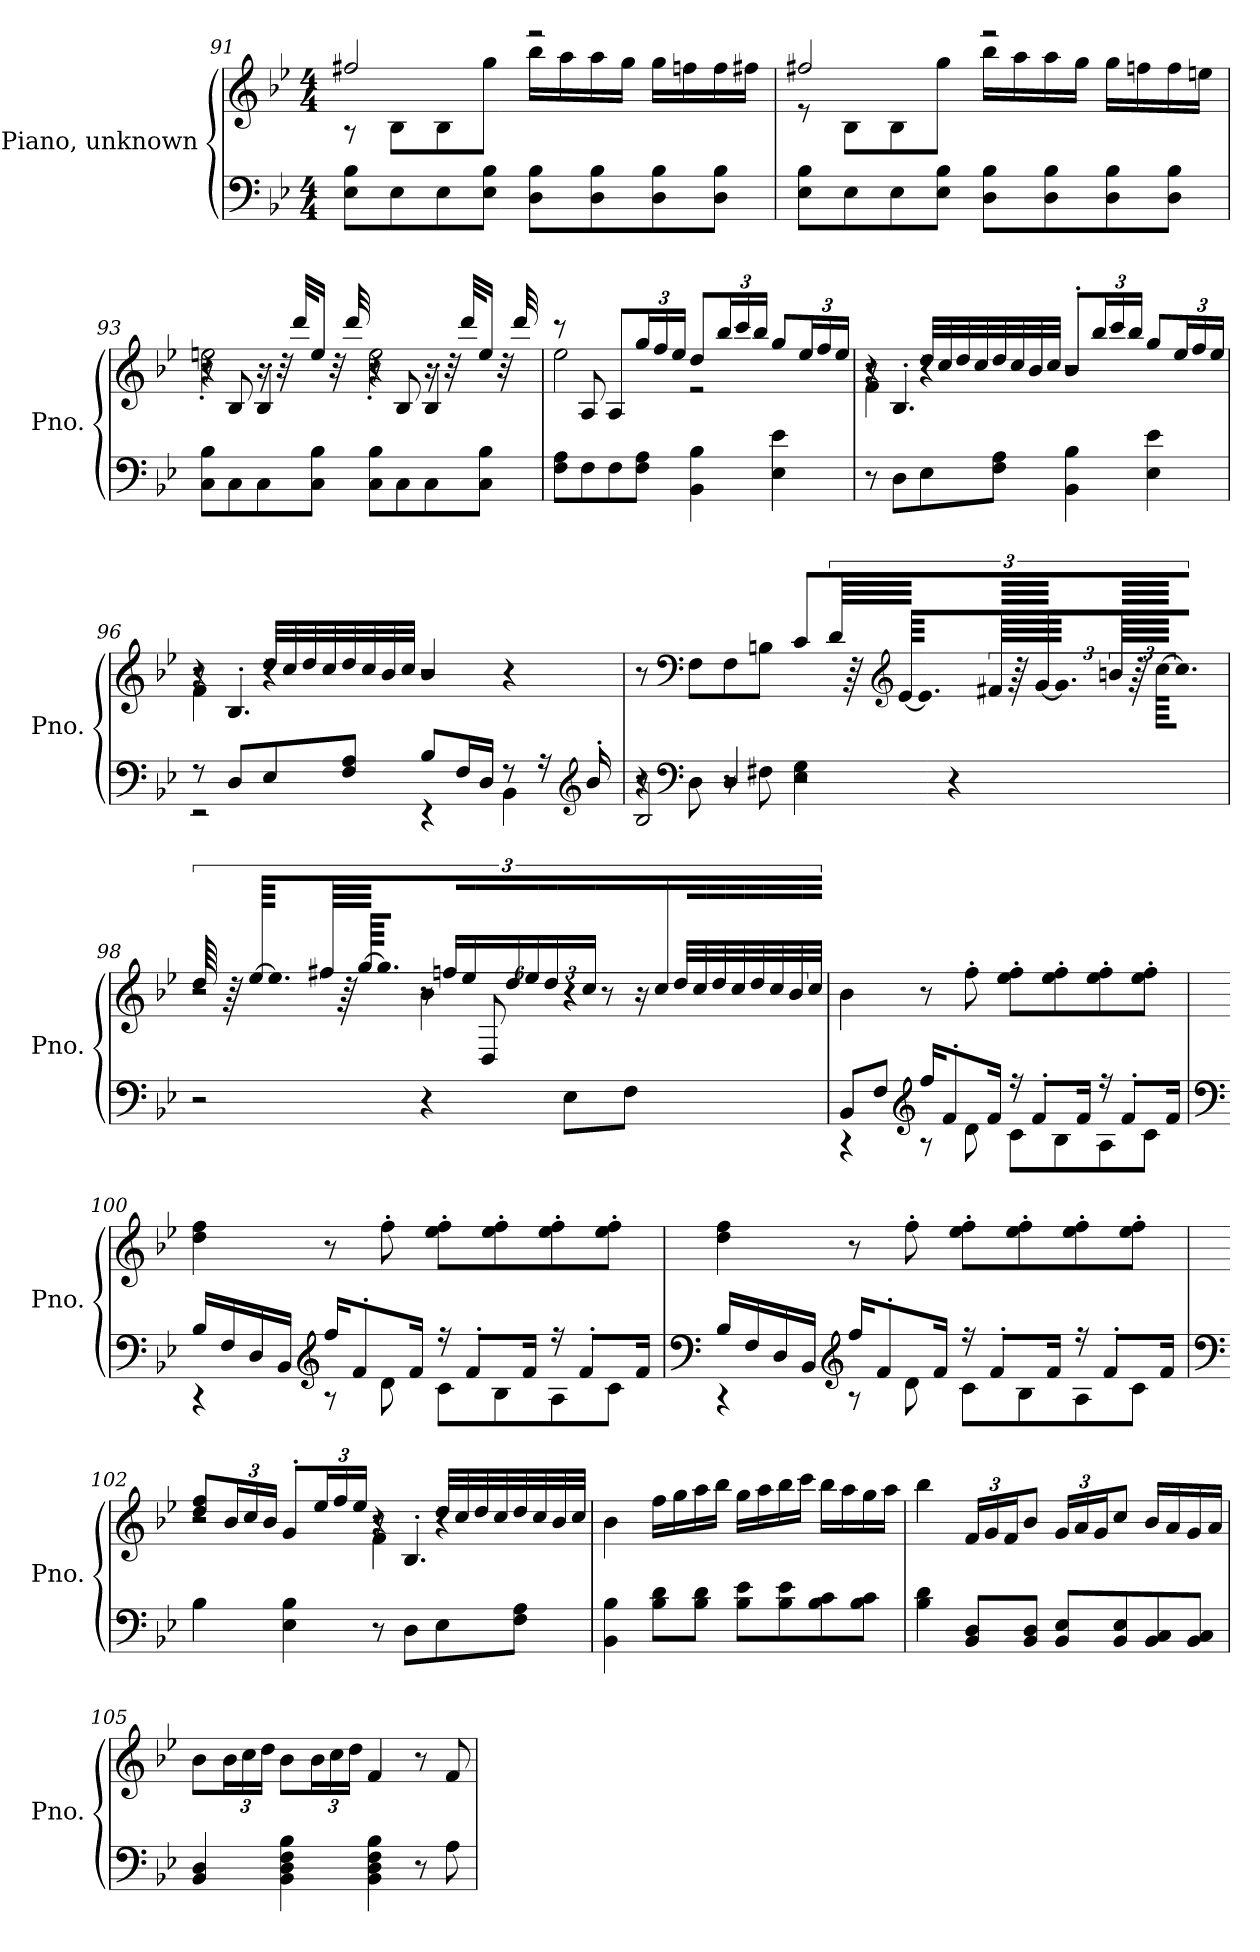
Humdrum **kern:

**kern	**kern
*part1	*part1
*staff2	*staff1
*I"Piano, unknown	*
*I'Pno.	*
!!LO:LB:g=z
*clefF4	*clefG2
*k[b-e-]	*k[b-e-]
*M4/4	*M4/4
=91	=91
*	*^
8E-\ 8B-\L	2ff#X/	8r
8E-\	.	8B-\L
8E-\	.	8B-\
8E-\ 8B-\J	.	8gg\J
8D\ 8B-\L	2r	16bb-\LL
.	.	16aa\
8D\ 8B-\	.	16aa\
.	.	16gg\JJ
8D\ 8B-\	.	16gg\LL
.	.	16ffn\
8D\ 8B-\J	.	16ff\
.	.	16ff#X\JJ
=92	=92	=92
8E-\ 8B-\L	2ff#X/	8r
8E-\	.	8B-\L
8E-\	.	8B-\
8E-\ 8B-\J	.	8gg\J
8D\ 8B-\L	2r	16bb-\LL
.	.	16aa\
8D\ 8B-\	.	16aa\
.	.	16gg\JJ
8D\ 8B-\	.	16gg\LL
.	.	16ffn\
8D\ 8B-\J	.	16ff\
.	.	16een\JJ
!!LO:LB:g=z
=93	=93	=93
*	*	*^
8C\ 8B-\L	8r	2een'\	4r
8C\	8B-/	.	.
8C\	16r	.	4B-'/
.	32r	.	.
.	32ddd/KLL	.	.
8C\ 8B-\J	16ee/JJ	.	.
.	32r	.	.
.	32ddd/	.	.
8C\ 8B-\L	8r	2ee'\	4r
8C\	8B-/	.	.
8C\	16r	.	4B-'/
.	32r	.	.
.	32ddd/KLL	.	.
8C\ 8B-\J	16ee/JJ	.	.
.	32r	.	.
.	32ddd/	.	.
*	*	*v	*v
=94	=94	=94
8F\ 8A\L	8r	2ee-\
8F\	8A/	.
8F\	8A/L	.
*	*Xbrackettup	*
8F\ 8A\J	24gg/L	.
.	24ff/	.
.	24ee-/JJ	.
4BB-\ 4B-\	8dd/L	2r
.	24bb-/L	.
.	24ccc/	.
.	24bb-/JJ	.
4E-\ 4e-\	8gg/L	.
.	24ee-/L	.
.	24ff/	.
.	24ee-/JJ	.
!!LO:LB:g=z
=95	=95	=95
*	*	*^
8r	4r	4f\	8r
8D\L	.	.	4.B-'/
8E-\	32dd/LLL	4r	.
.	32cc/	.	.
.	32dd/	.	.
.	32cc/	.	.
8F\ 8A\J	32dd/	.	.
.	32cc/	.	.
.	32b-/	.	.
.	32cc/JJJ	.	.
4BB-\ 4B-\	8b-'/L	2r	2r
.	24bb-/L	.	.
.	24ccc/	.	.
.	24bb-/JJ	.	.
4E-\ 4e-\	8gg/L	.	.
.	24ee-/L	.	.
.	24ff/	.	.
.	24ee-/JJ	.	.
=96	=96	=96	=96
*^	*	*	*
8r	2r	4r	4f\	8r
8D/L	.	.	.	4.B-'/
8E-/	.	32dd/LLL	4r	.
.	.	32cc/	.	.
.	.	32dd/	.	.
.	.	32cc/	.	.
8F/ 8A/J	.	32dd/	.	.
.	.	32cc/	.	.
.	.	32b-/	.	.
.	.	32cc/JJJ	.	.
8B-/L	4r	4b-/	2r	2r
16F/L	.	.	.	.
16D/JJ	.	.	.	.
8r	4BB-\	4r	.	.
16r	.	.	.	.
*clefG2	*	*	*	*
16b-'/	.	.	.	.
*	*	*v	*v	*v
!!LO:PB:g=z
=97	=97	=97
*	*^	*
2B-/	8r	4r	8r
*clefF4	*	*	*clefF4
.	8D\	.	8F\L
.	8r	4D/	8F\
.	8F#X\	.	8Bn\J
2r	4E-\ 4G\	2r	8c\L
*	*	*	*brackettup
.	.	.	96d\Jkkk
.	.	.	96r
*	*	*	*clefG2
.	.	.	[96e-/KKLL
.	.	.	16.e-/]
.	4r	.	96f#X/JJkk
.	.	.	96r
.	.	.	[96g/KKLL
.	.	.	16.g/]
.	.	.	96bn/JJkk
.	.	.	96r
.	.	.	[96cc\KKLL
.	.	.	16.cc\JJ]
*v	*v	*v	*
!!LO:LB:g=z
=98	=98
*	*^
*	*	*^
2r	96dd/	2r	2r
.	96r	.	.
.	[96ee-/KKLL	.	.
.	16.ee-/]	.	.
.	96ff#X/JJkk	.	.
.	96r	.	.
.	[96gg/KKLL	.	.
.	16.gg/JJ]	.	.
*	*Xbrackettup	*	*
.	24ffn/LL	.	.
.	24ee-/	.	.
.	24dd/	.	.
.	24ee-/	.	.
.	24dd/	.	.
.	24cc/JJ	.	.
4r	8r	4b-\	8r
.	16r	.	8D/
.	16cc/	.	.
8E-\L	32dd/LLL	4r	4r
.	32cc/	.	.
.	32dd/	.	.
.	32cc/	.	.
8F\J	32dd/	.	.
.	32cc/	.	.
.	32b-/	.	.
.	32cc/JJJ	.	.
*	*v	*v	*v
=99	=99
*^	*
8BB-/L	4r	4b-\
8F/J	.	.
*clefG2	*	*
16ff/KL	8r	8r
8f'/	.	.
.	8d\	8ff'\
16f/Jk	.	.
16r	8c\L	8ee-\' 8ff\'L
8f'/L	.	.
.	8B-\	8ee-\' 8ff\'
16f/Jk	.	.
16r	8A\	8ee-\' 8ff\'
8f'/L	.	.
.	8c\J	8ee-\' 8ff\'J
16f/Jk	.	.
!!LO:LB:g=z
=100	=100	=100
*clefF4	*	*
16B-/LL	4r	4dd\ 4ff\
16F/	.	.
16D/	.	.
16BB-/JJ	.	.
*clefG2	*	*
16ff/KL	8r	8r
8f'/	.	.
.	8d\	8ff'\
16f/Jk	.	.
16r	8c\L	8ee-\' 8ff\'L
8f'/L	.	.
.	8B-\	8ee-\' 8ff\'
16f/Jk	.	.
16r	8A\	8ee-\' 8ff\'
8f'/L	.	.
.	8c\J	8ee-\' 8ff\'J
16f/Jk	.	.
=101	=101	=101
*clefF4	*	*
16B-/LL	4r	4dd\ 4ff\
16F/	.	.
16D/	.	.
16BB-/JJ	.	.
*clefG2	*	*
16ff/KL	8r	8r
8f'/	.	.
.	8d\	8ff'\
16f/Jk	.	.
16r	8c\L	8ee-\' 8ff\'L
8f'/L	.	.
.	8B-\	8ee-\' 8ff\'
16f/Jk	.	.
16r	8A\	8ee-\' 8ff\'
8f'/L	.	.
.	8c\J	8ee-\' 8ff\'J
16f/Jk	.	.
*v	*v	*
!!LO:LB:g=z
=102	=102
*clefF4	*
*	*^
*	*	*^
4B-\	8dd/ 8ff/L	2r	2r
.	24b-/L	.	.
.	24cc/	.	.
.	24b-/JJ	.	.
4E-\ 4B-\	8g'/L	.	.
.	24ee-/L	.	.
.	24ff/	.	.
.	24ee-/JJ	.	.
8r	4r	4f\	8r
8D\L	.	.	4.B-'/
8E-\	32dd/LLL	4r	.
.	32cc/	.	.
.	32dd/	.	.
.	32cc/	.	.
8F\ 8A\J	32dd/	.	.
.	32cc/	.	.
.	32b-/	.	.
.	32cc/JJJ	.	.
*	*v	*v	*v
=103	=103
4BB-\ 4B-\	4b-\
8B-\ 8d\L	16ff\LL
.	16gg\
8B-\ 8d\J	16aa\
.	16bb-\JJ
8B-\ 8e-\L	16gg\LL
.	16aa\
8B-\ 8e-\	16bb-\
.	16ccc\JJ
8B-\ 8c\	16bb-\LL
.	16aa\
8B-\ 8c\J	16gg\
.	16aa\JJ
!!LO:LB:g=z
=104	=104
4B-\ 4d\	4bb-\
8BB-/ 8D/L	24f/LL
.	24g/
.	24f/J
8BB-/ 8D/J	8b-/J
8BB-/ 8E-/L	24g/LL
.	24a/
.	24g/J
8BB-/ 8E-/	8cc/J
8BB-/ 8C/	16b-/LL
.	16a/
8BB-/ 8C/J	16g/
.	16a/JJ
=105	=105
4BB-/ 4D/	8b-\L
.	24b-\L
.	24cc\
.	24dd\JJ
4BB-\ 4D\ 4F\ 4B-\	8b-\L
.	24b-\L
.	24cc\
.	24dd\JJ
4BB-\ 4D\ 4F\ 4B-\	4f/
8r	8r
8A\	8f/
=	=
*-	*-
